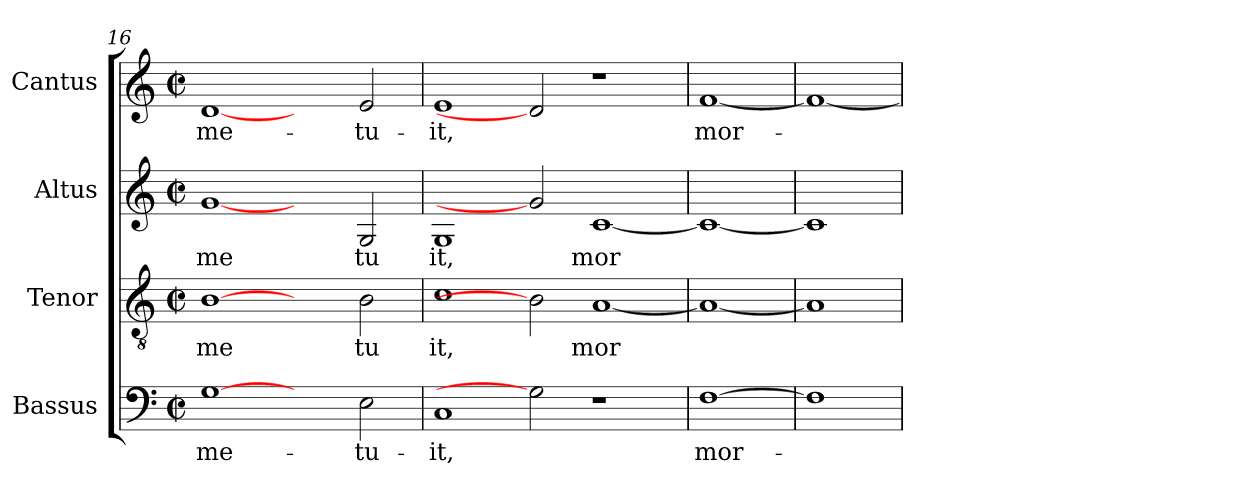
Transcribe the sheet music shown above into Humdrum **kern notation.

**kern	**text	**kern	**text	**kern	**text	**kern	**text
*part4	*part4	*part3	*part3	*part2	*part2	*part1	*part1
*staff4	*staff4	*staff3	*staff3	*staff2	*staff2	*staff1	*staff1
*I"Bassus	*	*I"Tenor	*	*I"Altus	*	*I"Cantus	*
*clefF4	*	*clefGv2	*	*clefG2	*	*clefG2	*
*M2/2	*	*M2/2	*	*M2/2	*	*M2/2	*
*met(c|)	*	*met(c|)	*	*met(c|)	*	*met(c|)	*
=16	=16	=16	=16	=16	=16	=16	=16
!	!LO:LY:b:cj	!	!LO:LY:b:cj	!	!LO:LY:b:cj	!	!LO:LY:b:cj
[1G	me-	[1B	me	[1g	me	[1d	me-
2ryy	.	2ryy	.	2ryy	.	2ryy	.
!	!LO:LY:b:cj	!	!LO:LY:b:cj	!	!LO:LY:b:cj	!	!LO:LY:b:cj
2E\	-tu-	2B\	tu	2G/	tu	2e/	-tu-
=17	=17	=17	=17	=17	=17	=17	=17
!	!LO:LY:b:cj	!	!LO:LY:b:cj	!	!LO:LY:b:cj	!	!LO:LY:b:cj
1C	-it,	1c	it,	1G	it,	1e	-it,
2G]	.	2B]	.	2g]	.	2d]	.
!	!	!	!LO:LY:b	!	!LO:LY:b	!	!
1r	.	[<1A	mor	[<1c	mor	1r	.
=18	=18	=18	=18	=18	=18	=18	=18
!	!LO:LY:b:cj	!	!	!	!	!	!LO:LY:b
[1F	mor-	1A_	.	1c_	.	[<1f	mor-
=19	=19	=19	=19	=19	=19	=19	=19
1F]	.	1A]	.	1c]	.	1f_	.
=	=	=	=	=	=	=	=
*-	*-	*-	*-	*-	*-	*-	*-
